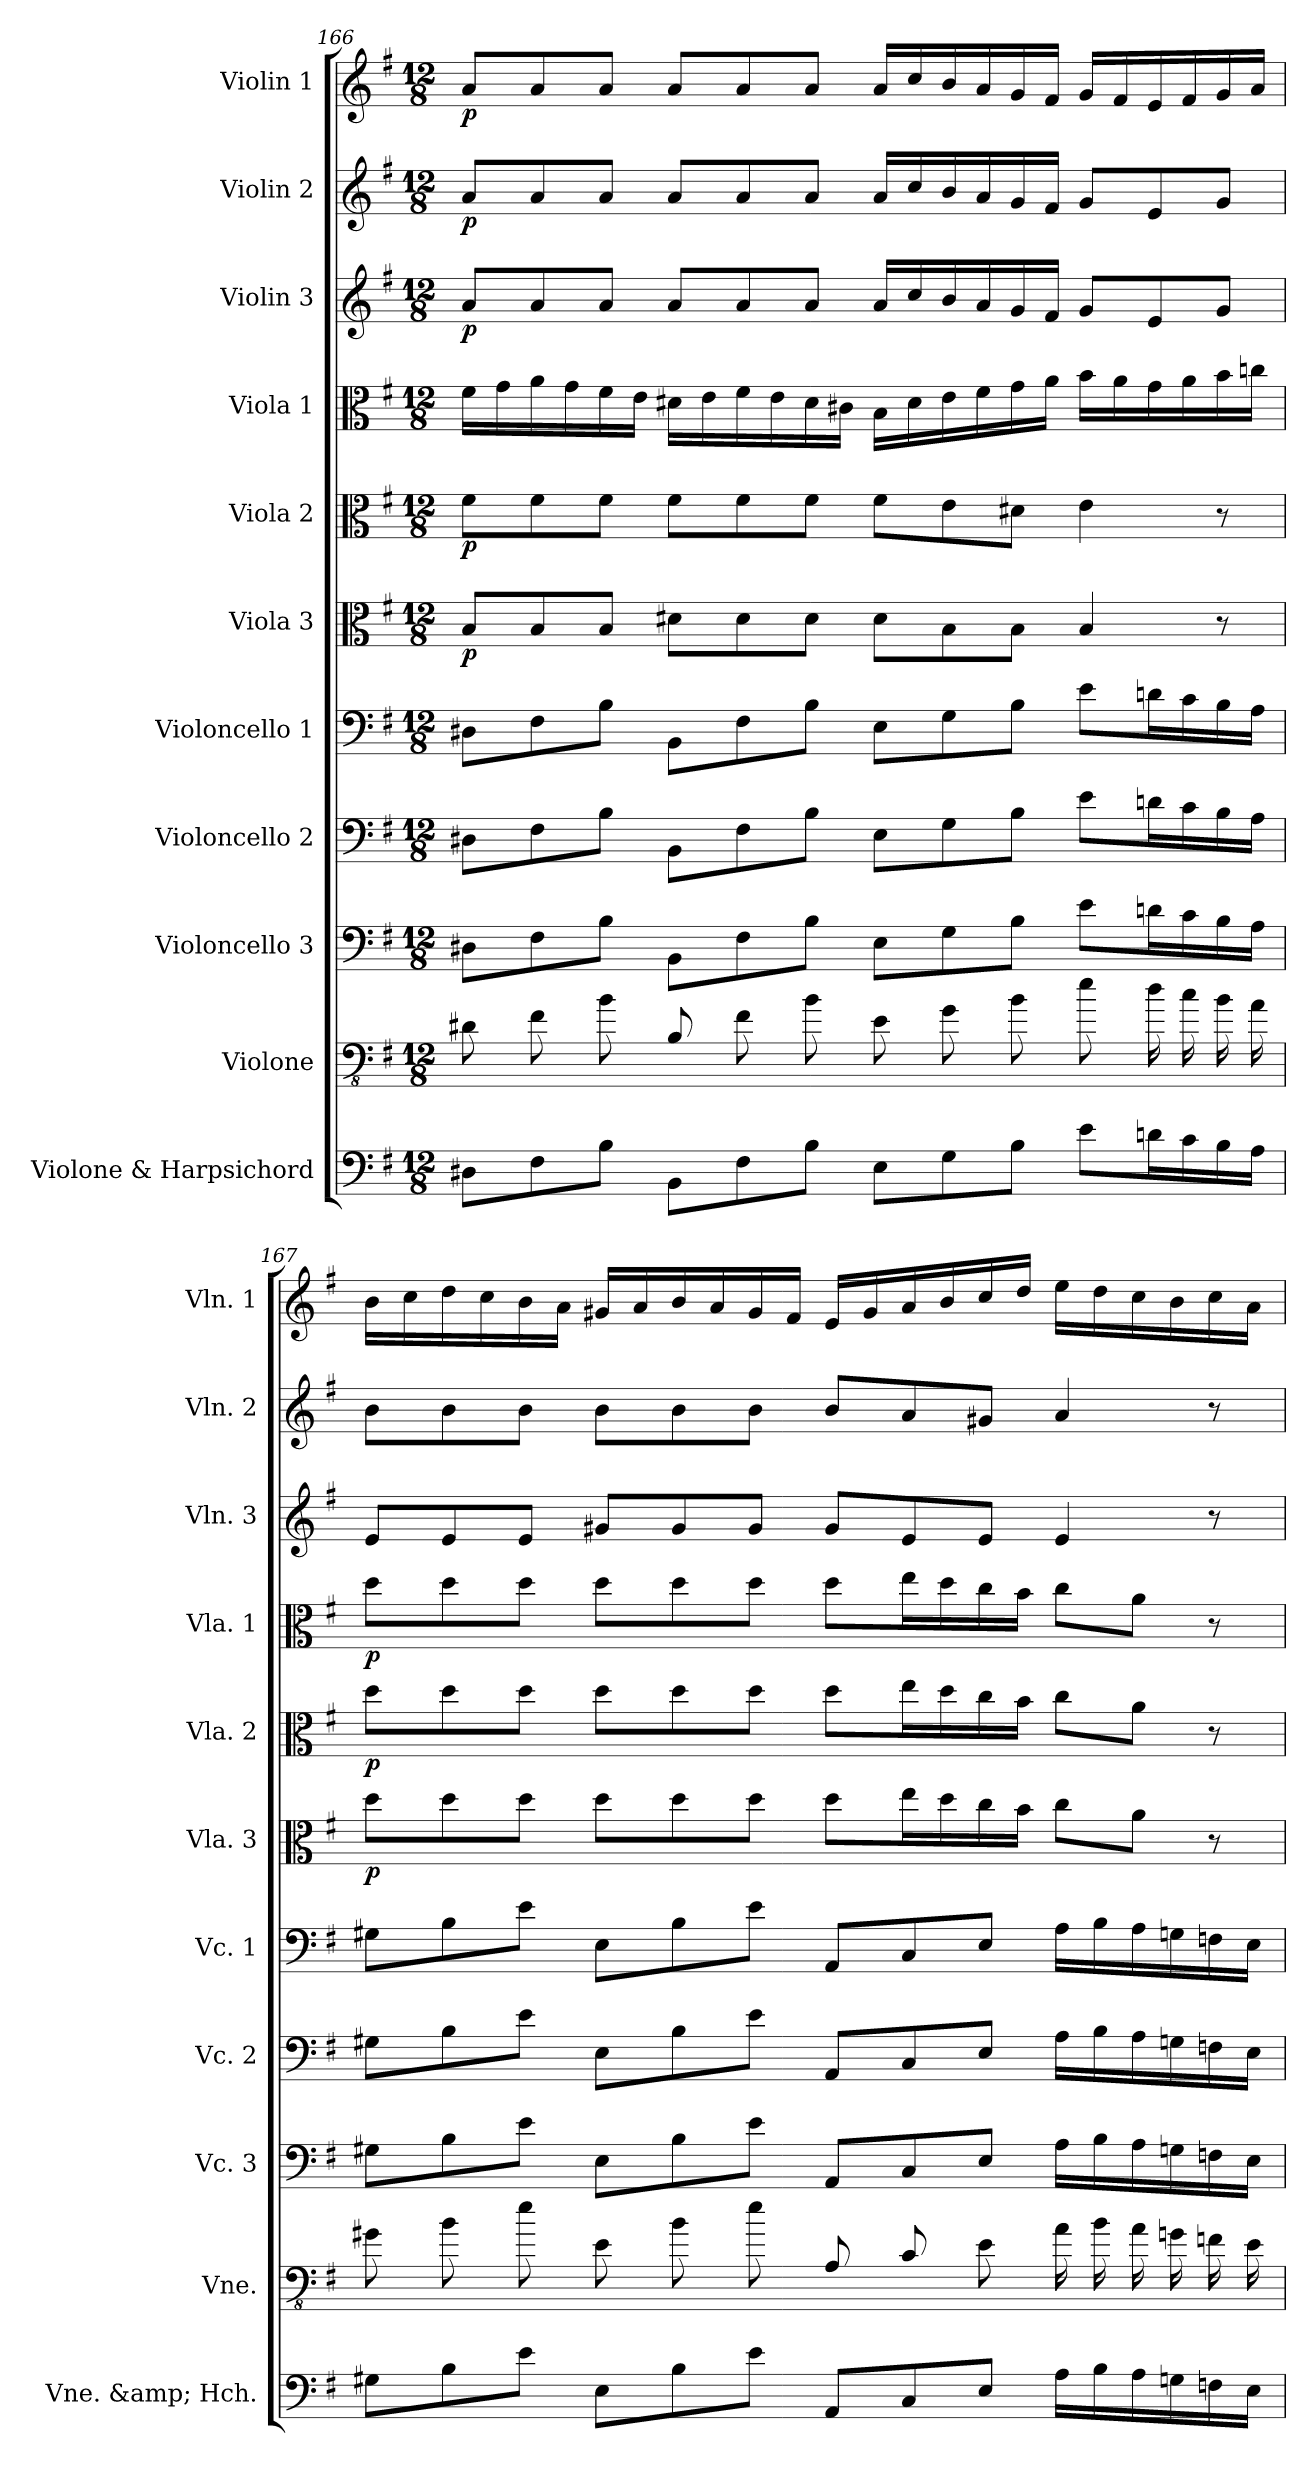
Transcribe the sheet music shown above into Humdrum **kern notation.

**kern	**kern	**kern	**kern	**kern	**kern	**dynam	**kern	**dynam	**kern	**dynam	**kern	**dynam	**kern	**dynam	**kern	**dynam
*part11	*part10	*part9	*part8	*part7	*part6	*part6	*part5	*part5	*part4	*part4	*part3	*part3	*part2	*part2	*part1	*part1
*staff11	*staff10	*staff9	*staff8	*staff7	*staff6	*staff6	*staff5	*staff5	*staff4	*staff4	*staff3	*staff3	*staff2	*staff2	*staff1	*staff1
*I"Violone &amp; Harpsichord	*I"Violone	*I"Violoncello 3	*I"Violoncello 2	*I"Violoncello 1	*I"Viola 3	*	*I"Viola 2	*	*I"Viola 1	*	*I"Violin 3	*	*I"Violin 2	*	*I"Violin 1	*
*I'Vne. &amp; Hch.	*I'Vne.	*I'Vc. 3	*I'Vc. 2	*I'Vc. 1	*I'Vla. 3	*	*I'Vla. 2	*	*I'Vla. 1	*	*I'Vln. 3	*	*I'Vln. 2	*	*I'Vln. 1	*
*clefF4	*clefFv4	*clefF4	*clefF4	*clefF4	*clefC3	*	*clefC3	*	*clefC3	*	*clefG2	*	*clefG2	*	*clefG2	*
*	*ITrd7c12	*	*	*	*	*	*	*	*	*	*	*	*	*	*	*
*k[f#]	*k[f#]	*k[f#]	*k[f#]	*k[f#]	*k[f#]	*	*k[f#]	*	*k[f#]	*	*k[f#]	*	*k[f#]	*	*k[f#]	*
*M12/8	*M12/8	*M12/8	*M12/8	*M12/8	*M12/8	*	*M12/8	*	*M12/8	*	*M12/8	*	*M12/8	*	*M12/8	*
=166	=166	=166	=166	=166	=166	=166	=166	=166	=166	=166	=166	=166	=166	=166	=166	=166
!	!	!	!	!	!	!LO:DY:b	!	!LO:DY:b	!	!	!	!LO:DY:b	!	!LO:DY:b	!	!LO:DY:b
8D#X\L	8DD#X\	8D#X\L	8D#X\L	8D#X\L	8B/L	p	8f#\L	p	16f#\LL	.	8a/L	p	8a/L	p	8a/L	p
.	.	.	.	.	.	.	.	.	16g\	.	.	.	.	.	.	.
8F#\	8FF#\	8F#\	8F#\	8F#\	8B/	.	8f#\	.	16a\	.	8a/	.	8a/	.	8a/	.
.	.	.	.	.	.	.	.	.	16g\	.	.	.	.	.	.	.
8B\J	8BB\	8B\J	8B\J	8B\J	8B/J	.	8f#\J	.	16f#\	.	8a/J	.	8a/J	.	8a/J	.
.	.	.	.	.	.	.	.	.	16e\JJ	.	.	.	.	.	.	.
8BB\L	8BBB/	8BB\L	8BB\L	8BB\L	8d#X\L	.	8f#\L	.	16d#X\LL	.	8a/L	.	8a/L	.	8a/L	.
.	.	.	.	.	.	.	.	.	16e\	.	.	.	.	.	.	.
8F#\	8FF#\	8F#\	8F#\	8F#\	8d#\	.	8f#\	.	16f#\	.	8a/	.	8a/	.	8a/	.
.	.	.	.	.	.	.	.	.	16e\	.	.	.	.	.	.	.
8B\J	8BB\	8B\J	8B\J	8B\J	8d#\J	.	8f#\J	.	16d#\	.	8a/J	.	8a/J	.	8a/J	.
.	.	.	.	.	.	.	.	.	16c#X\JJ	.	.	.	.	.	.	.
8E\L	8EE\	8E\L	8E\L	8E\L	8d#\L	.	8f#\L	.	16B\LL	.	16a/LL	.	16a/LL	.	16a/LL	.
.	.	.	.	.	.	.	.	.	16d#\	.	16cc/	.	16cc/	.	16cc/	.
8G\	8GG\	8G\	8G\	8G\	8B\	.	8e\	.	16e\	.	16b/	.	16b/	.	16b/	.
.	.	.	.	.	.	.	.	.	16f#\	.	16a/	.	16a/	.	16a/	.
8B\J	8BB\	8B\J	8B\J	8B\J	8B\J	.	8d#X\J	.	16g\	.	16g/	.	16g/	.	16g/	.
.	.	.	.	.	.	.	.	.	16a\JJ	.	16f#/JJ	.	16f#/JJ	.	16f#/JJ	.
!	!	!	!	!	!	!	!	!	!	!	!	!	!	!	!	!LO:DY:b
8e\L	8E\	8e\L	8e\L	8e\L	4B/	.	4e\	.	16b\LL	.	8g/L	.	8g/L	.	16g/LL	other-dynamics
.	.	.	.	.	.	.	.	.	16a\	.	.	.	.	.	16f#/	.
16dn\L	16D\	16dn\L	16dn\L	16dn\L	.	.	.	.	16g\	.	8e/	.	8e/	.	16e/	.
16c\	16C\	16c\	16c\	16c\	.	.	.	.	16a\	.	.	.	.	.	16f#/	.
16B\	16BB\	16B\	16B\	16B\	8r	.	8r	.	16b\	.	8g/J	.	8g/J	.	16g/	.
16A\JJ	16AA\	16A\JJ	16A\JJ	16A\JJ	.	.	.	.	16ccn\JJ	.	.	.	.	.	16a/JJ	.
=167	=167	=167	=167	=167	=167	=167	=167	=167	=167	=167	=167	=167	=167	=167	=167	=167
!	!	!	!	!	!	!LO:DY:b	!	!LO:DY:b	!	!LO:DY:b	!	!	!	!	!	!
8G#X\L	8GG#X\	8G#X\L	8G#X\L	8G#X\L	8dd\L	p	8dd\L	p	8dd\L	p	8e/L	.	8b\L	.	16b\LL	.
.	.	.	.	.	.	.	.	.	.	.	.	.	.	.	16cc\	.
8B\	8BB\	8B\	8B\	8B\	8dd\	.	8dd\	.	8dd\	.	8e/	.	8b\	.	16dd\	.
.	.	.	.	.	.	.	.	.	.	.	.	.	.	.	16cc\	.
8e\J	8E\	8e\J	8e\J	8e\J	8dd\J	.	8dd\J	.	8dd\J	.	8e/J	.	8b\J	.	16b\	.
.	.	.	.	.	.	.	.	.	.	.	.	.	.	.	16a\JJ	.
8E\L	8EE\	8E\L	8E\L	8E\L	8dd\L	.	8dd\L	.	8dd\L	.	8g#X/L	.	8b\L	.	16g#X/LL	.
.	.	.	.	.	.	.	.	.	.	.	.	.	.	.	16a/	.
8B\	8BB\	8B\	8B\	8B\	8dd\	.	8dd\	.	8dd\	.	8g#/	.	8b\	.	16b/	.
.	.	.	.	.	.	.	.	.	.	.	.	.	.	.	16a/	.
8e\J	8E\	8e\J	8e\J	8e\J	8dd\J	.	8dd\J	.	8dd\J	.	8g#/J	.	8b\J	.	16g#/	.
.	.	.	.	.	.	.	.	.	.	.	.	.	.	.	16f#/JJ	.
8AA/L	8AAA/	8AA/L	8AA/L	8AA/L	8dd\L	.	8dd\L	.	8dd\L	.	8g#/L	.	8b/L	.	16e/LL	.
.	.	.	.	.	.	.	.	.	.	.	.	.	.	.	16g#/	.
8C/	8CC/	8C/	8C/	8C/	16ee\L	.	16ee\L	.	16ee\L	.	8e/	.	8a/	.	16a/	.
.	.	.	.	.	16dd\	.	16dd\	.	16dd\	.	.	.	.	.	16b/	.
8E/J	8EE\	8E/J	8E/J	8E/J	16cc\	.	16cc\	.	16cc\	.	8e/J	.	8g#X/J	.	16cc/	.
.	.	.	.	.	16b\JJ	.	16b\JJ	.	16b\JJ	.	.	.	.	.	16dd/JJ	.
16A\LL	16AA\	16A\LL	16A\LL	16A\LL	8cc\L	.	8cc\L	.	8cc\L	.	4e/	.	4a/	.	16ee\LL	.
16B\	16BB\	16B\	16B\	16B\	.	.	.	.	.	.	.	.	.	.	16dd\	.
16A\	16AA\	16A\	16A\	16A\	8a\J	.	8a\J	.	8a\J	.	.	.	.	.	16cc\	.
16Gn\	16GGn\	16Gn\	16Gn\	16Gn\	.	.	.	.	.	.	.	.	.	.	16b\	.
16Fn\	16FFn\	16Fn\	16Fn\	16Fn\	8r	.	8r	.	8r	.	8r	.	8r	.	16cc\	.
16E\JJ	16EE\	16E\JJ	16E\JJ	16E\JJ	.	.	.	.	.	.	.	.	.	.	16a\JJ	.
=	=	=	=	=	=	=	=	=	=	=	=	=	=	=	=	=
*-	*-	*-	*-	*-	*-	*-	*-	*-	*-	*-	*-	*-	*-	*-	*-	*-
